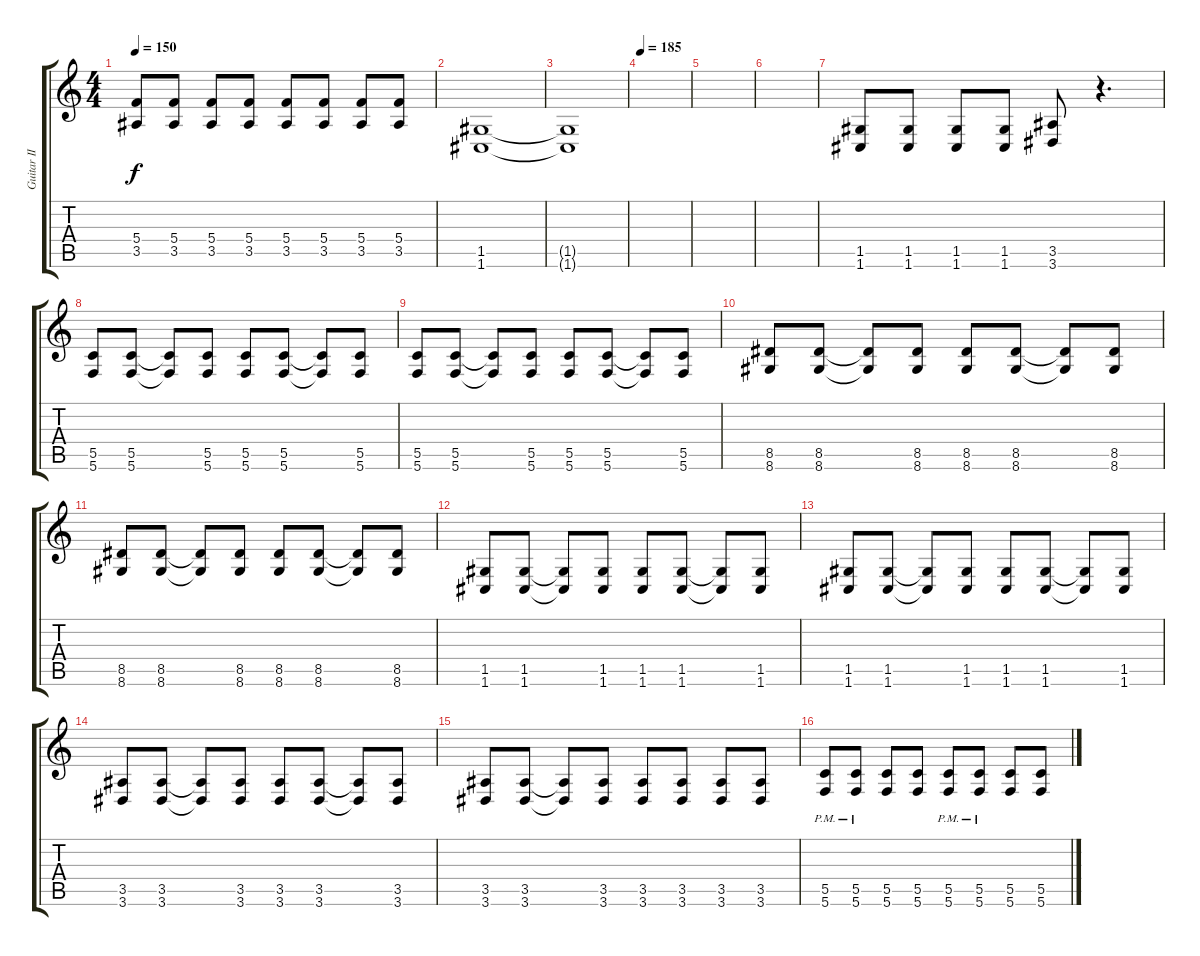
\track ("Guitar II" "Guitar II") {instrument overdrivenguitar}
\staff {score tabs}
\tuning (D4 A3 F3 C3 G2 C2) {hide}
\ts (4 4)
\tempo 150
\clef g2
\ks c
(5.4 3.5).8{dy f} (5.4 3.5).8 (5.4 3.5).8 (5.4 3.5).8 (5.4 3.5).8 (5.4 3.5).8 (5.4 3.5).8 (5.4 3.5).8 |
(1.5 1.6).1 |
(1.5{t} 1.6{t}).1 |
\tempo 185
|
|
|
(1.5 1.6).8 (1.5 1.6).8 (1.5 1.6).8 (1.5 1.6).8 (3.5 3.6).8 r.4{d} |
(5.5 5.6).8 (5.5 5.6).8 (5.5{t} 5.6{t}).8 (5.5 5.6).8 (5.5 5.6).8 (5.5 5.6).8 (5.5{t} 5.6{t}).8 (5.5 5.6).8 |
(5.5 5.6).8 (5.5 5.6).8 (5.5{t} 5.6{t}).8 (5.5 5.6).8 (5.5 5.6).8 (5.5 5.6).8 (5.5{t} 5.6{t}).8 (5.5 5.6).8 |
(8.5 8.6).8 (8.5 8.6).8 (8.5{t} 8.6{t}).8 (8.5 8.6).8 (8.5 8.6).8 (8.5 8.6).8 (8.5{t} 8.6{t}).8 (8.5 8.6).8 |
(8.5 8.6).8 (8.5 8.6).8 (8.5{t} 8.6{t}).8 (8.5 8.6).8 (8.5 8.6).8 (8.5 8.6).8 (8.5{t} 8.6{t}).8 (8.5 8.6).8 |
(1.5 1.6).8 (1.5 1.6).8 (1.5{t} 1.6{t}).8 (1.5 1.6).8 (1.5 1.6).8 (1.5 1.6).8 (1.5{t} 1.6{t}).8 (1.5 1.6).8 |
(1.5 1.6).8 (1.5 1.6).8 (1.5{t} 1.6{t}).8 (1.5 1.6).8 (1.5 1.6).8 (1.5 1.6).8 (1.5{t} 1.6{t}).8 (1.5 1.6).8 |
(3.5 3.6).8 (3.5 3.6).8 (3.5{t} 3.6{t}).8 (3.5 3.6).8 (3.5 3.6).8 (3.5 3.6).8 (3.5{t} 3.6{t}).8 (3.5 3.6).8 |
(3.5 3.6).8 (3.5 3.6).8 (3.5{t} 3.6{t}).8 (3.5 3.6).8 (3.5 3.6).8 (3.5 3.6).8 (3.5 3.6).8 (3.5 3.6).8 |
(5.5{pm} 5.6{pm}).8 (5.5{pm} 5.6{pm}).8 (5.5 5.6).8 (5.5 5.6).8 (5.5{pm} 5.6{pm}).8 (5.5{pm} 5.6{pm}).8 (5.5 5.6).8 (5.5 5.6).8
